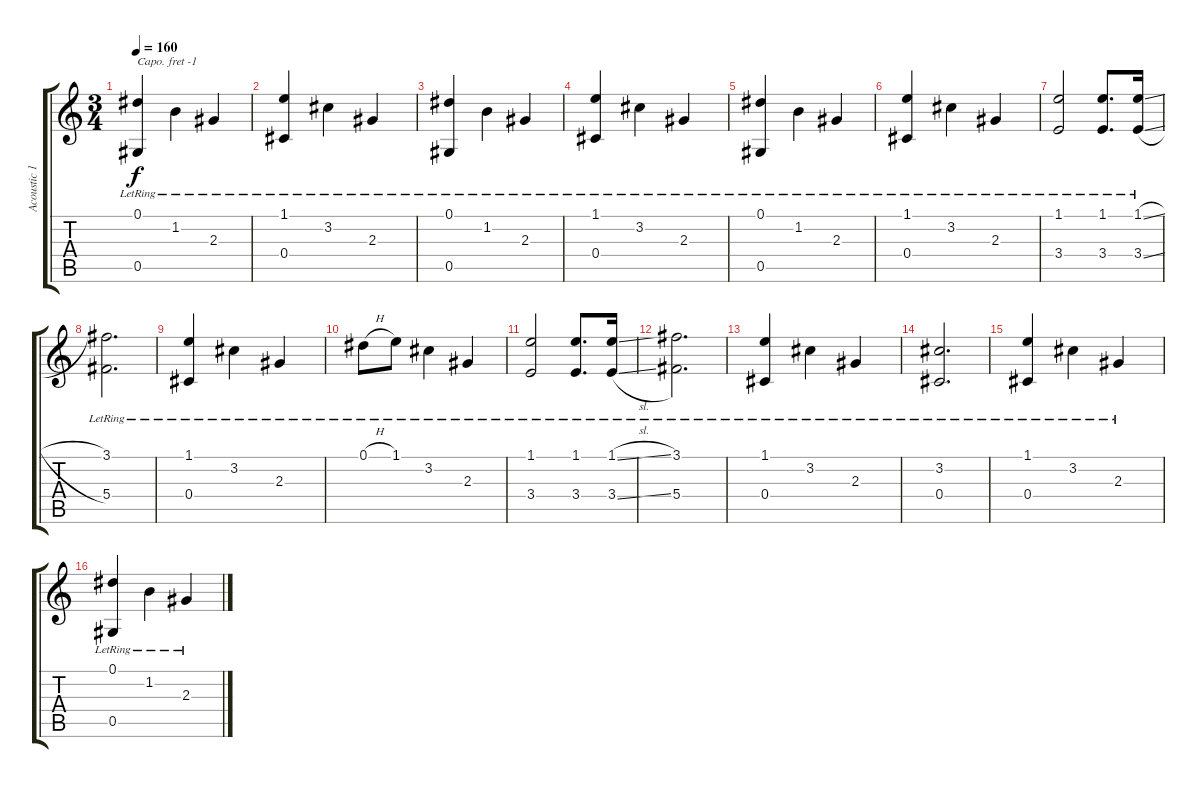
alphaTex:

\track ("Acoustic 1" "Acoustic 1") {instrument acousticguitarsteel}
\staff {score tabs}
\capo -1
\tuning (E4 B3 G3 D3 A2 E2) {hide}
\ts (3 4)
\tempo 160
\clef g2
\ks c
(0.1{lr} 0.5).4{dy f} 1.2{lr}.4 2.3{lr}.4 |
(1.1{lr} 0.4).4 3.2{lr}.4 2.3{lr}.4 |
(0.1{lr} 0.5).4 1.2{lr}.4 2.3{lr}.4 |
(1.1{lr} 0.4).4 3.2{lr}.4 2.3{lr}.4 |
(0.1{lr} 0.5).4 1.2{lr}.4 2.3{lr}.4 |
(1.1{lr} 0.4).4 3.2{lr}.4 2.3{lr}.4 |
(1.1{lr} 3.4{lr}).2 (1.1{lr} 3.4{lr}).8{d} (1.1{sl lr} 3.4{sl lr}).16 |
(3.1{lr} 5.4{lr}).2{d} |
(1.1{lr} 0.4).4 3.2{lr}.4 2.3{lr}.4 |
0.1{h lr}.8 1.1{lr}.8 3.2{lr}.4 2.3{lr}.4 |
(1.1{lr} 3.4{lr}).2 (1.1{lr} 3.4{lr}).8{d} (1.1{sl lr} 3.4{sl lr}).16 |
(3.1{lr} 5.4{lr}).2{d} |
(1.1{lr} 0.4).4 3.2{lr}.4 2.3{lr}.4 |
(3.2{lr} 0.4{lr}).2{d} |
(1.1{lr} 0.4).4 3.2{lr}.4 2.3{lr}.4 |
(0.1{lr} 0.5).4 1.2{lr}.4 2.3{lr}.4
